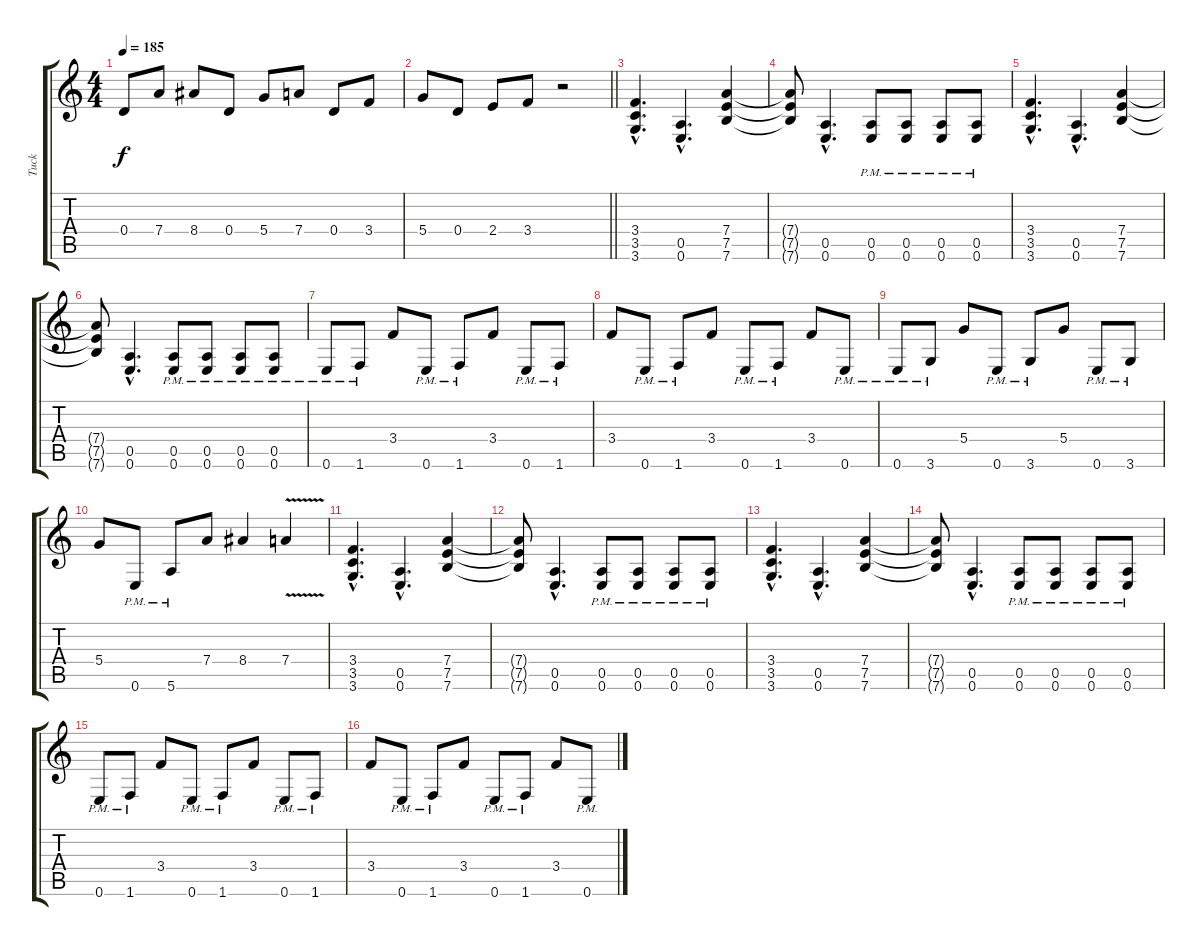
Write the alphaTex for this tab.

\track ("Tuck" "Tuck") {instrument distortionguitar}
\staff {score tabs}
\tuning (E4 B3 G3 D3 A2 E2) {hide}
\ts (4 4)
\tempo 185
\clef g2
\ks c
0.4.8{dy f} 7.4.8 8.4.8 0.4.8 5.4.8 7.4.8 0.4.8 3.4.8 |
\barLineRight lightlight
5.4.8 0.4.8 2.4.8 3.4.8 r.2 |
(3.4{hac} 3.5{hac} 3.6{hac}).4{d instrument distortionguitar} (0.5{hac} 0.6{hac}).4{d} (7.4 7.5 7.6).4 |
(7.4{t} 7.5{t} 7.6{t}).8 (0.5{hac} 0.6{hac}).4{d} (0.5{pm} 0.6{pm}).8 (0.5{pm} 0.6{pm}).8 (0.5{pm} 0.6{pm}).8 (0.5{pm} 0.6{pm}).8 |
(3.4{hac} 3.5{hac} 3.6{hac}).4{d instrument distortionguitar} (0.5{hac} 0.6{hac}).4{d} (7.4 7.5 7.6).4 |
(7.4{t} 7.5{t} 7.6{t}).8 (0.5{hac} 0.6{hac}).4{d} (0.5{pm} 0.6{pm}).8 (0.5{pm} 0.6{pm}).8 (0.5{pm} 0.6{pm}).8 (0.5{pm} 0.6{pm}).8 |
0.6{pm}.8 1.6{pm}.8 3.4.8 0.6{pm}.8 1.6{pm}.8 3.4.8 0.6{pm}.8 1.6{pm}.8 |
3.4.8 0.6{pm}.8 1.6{pm}.8 3.4.8 0.6{pm}.8 1.6{pm}.8 3.4.8 0.6{pm}.8 |
0.6{pm}.8 3.6{pm}.8 5.4.8 0.6{pm}.8 3.6{pm}.8 5.4.8 0.6{pm}.8 3.6{pm}.8 |
5.4.8 0.6{pm}.8 5.6{pm}.8 7.4.8 8.4.4 7.4{v}.4 |
(3.4{hac} 3.5{hac} 3.6{hac}).4{d instrument distortionguitar} (0.5{hac} 0.6{hac}).4{d} (7.4 7.5 7.6).4 |
(7.4{t} 7.5{t} 7.6{t}).8 (0.5{hac} 0.6{hac}).4{d} (0.5{pm} 0.6{pm}).8 (0.5{pm} 0.6{pm}).8 (0.5{pm} 0.6{pm}).8 (0.5{pm} 0.6{pm}).8 |
(3.4{hac} 3.5{hac} 3.6{hac}).4{d instrument distortionguitar} (0.5{hac} 0.6{hac}).4{d} (7.4 7.5 7.6).4 |
(7.4{t} 7.5{t} 7.6{t}).8 (0.5{hac} 0.6{hac}).4{d} (0.5{pm} 0.6{pm}).8 (0.5{pm} 0.6{pm}).8 (0.5{pm} 0.6{pm}).8 (0.5{pm} 0.6{pm}).8 |
0.6{pm}.8 1.6{pm}.8 3.4.8 0.6{pm}.8 1.6{pm}.8 3.4.8 0.6{pm}.8 1.6{pm}.8 |
3.4.8 0.6{pm}.8 1.6{pm}.8 3.4.8 0.6{pm}.8 1.6{pm}.8 3.4.8 0.6{pm}.8
